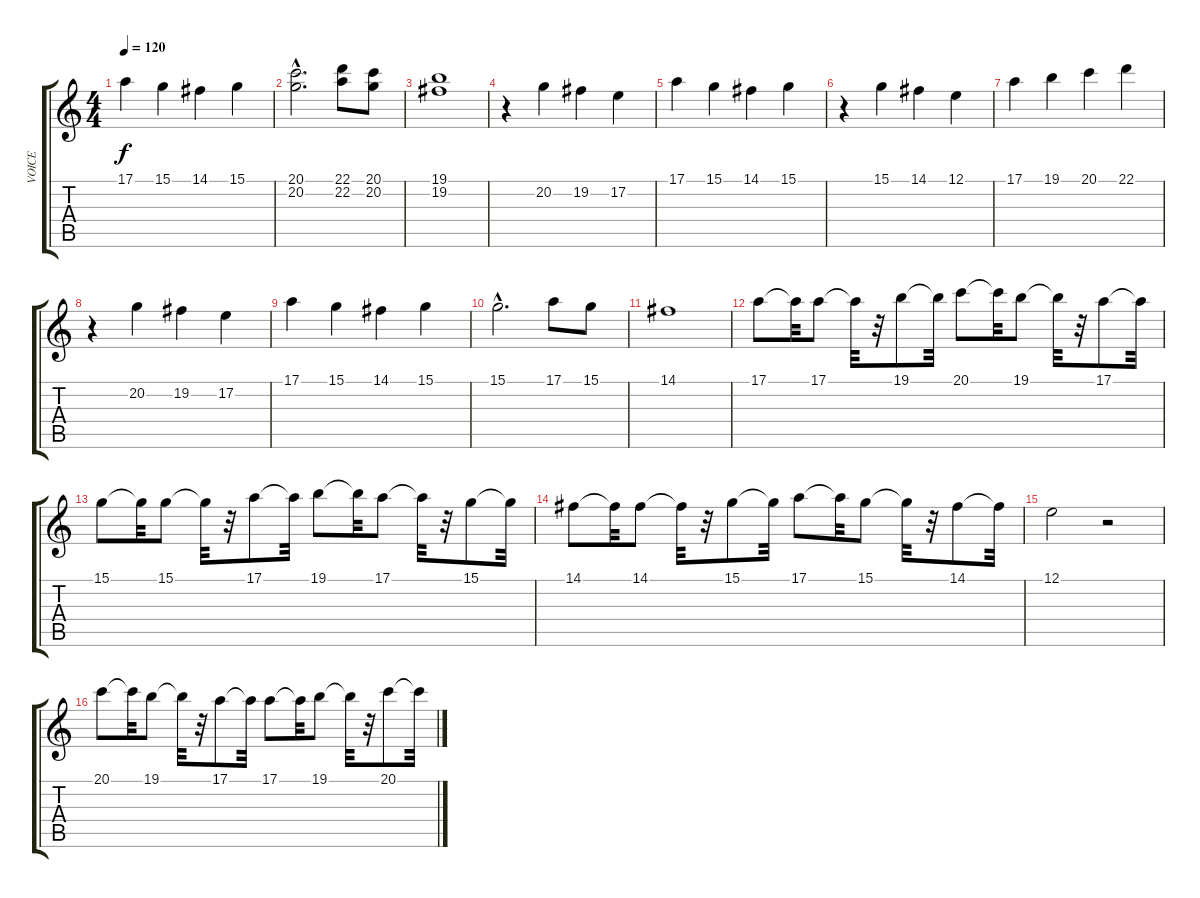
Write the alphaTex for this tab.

\track (" VOICE" " VOICE") {instrument honkytonkpiano}
\staff {score tabs}
\tuning (E4 B3 G3 D3 A2 E2) {hide}
\ts (4 4)
\tempo 120
\clef g2
\ks c
17.1.4{dy f} 15.1.4 14.1.4 15.1.4 |
(20.1{hac} 20.2{hac}).2{d} (22.1 22.2).8 (20.1 20.2).8 |
(19.1 19.2).1 |
r.4 20.2.4 19.2.4 17.2.4 |
17.1.4 15.1.4 14.1.4 15.1.4 |
r.4 15.1.4 14.1.4 12.1.4 |
17.1.4 19.1.4 20.1.4 22.1.4 |
r.4 20.2.4 19.2.4 17.2.4 |
17.1.4 15.1.4 14.1.4 15.1.4 |
15.1{hac}.2{d} 17.1.8 15.1.8 |
14.1.1 |
17.1.8 17.1{t}.32 17.1.8 17.1{t}.32 r.32 19.1.8 19.1{t}.32 20.1.8 20.1{t}.32 19.1.8 19.1{t}.32 r.32 17.1.8 17.1{t}.32 |
15.1.8 15.1{t}.32 15.1.8 15.1{t}.32 r.32 17.1.8 17.1{t}.32 19.1.8 19.1{t}.32 17.1.8 17.1{t}.32 r.32 15.1.8 15.1{t}.32 |
14.1.8 14.1{t}.32 14.1.8 14.1{t}.32 r.32 15.1.8 15.1{t}.32 17.1.8 17.1{t}.32 15.1.8 15.1{t}.32 r.32 14.1.8 14.1{t}.32 |
12.1.2 r.2 |
20.1.8 20.1{t}.32 19.1.8 19.1{t}.32 r.32 17.1.8 17.1{t}.32 17.1.8 17.1{t}.32 19.1.8 19.1{t}.32 r.32 20.1.8 20.1{t}.32
